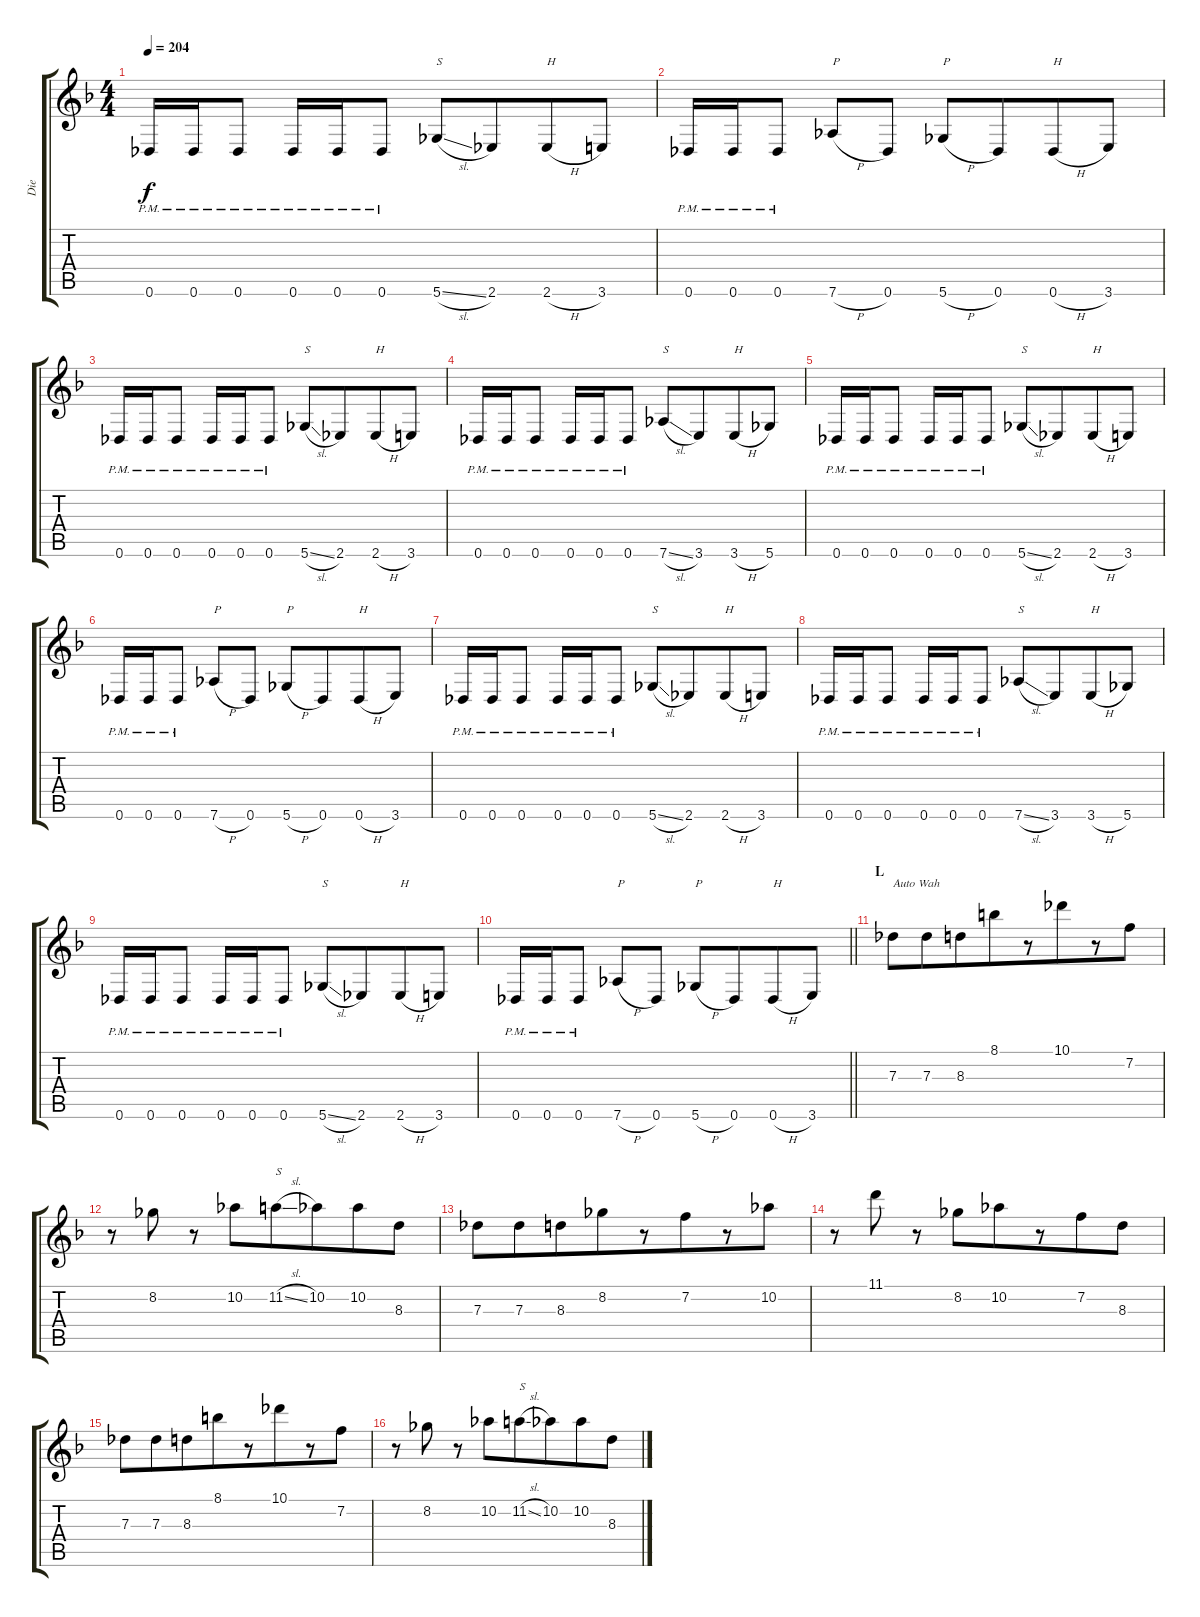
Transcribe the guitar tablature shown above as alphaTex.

\track ("Die" "Die") {instrument distortionguitar}
\staff {score tabs}
\tuning (Eb4 Bb3 Gb3 Db3 Ab2 Db2) {hide}
\ts (4 4)
\tempo 204
\clef g2
\ks f
0.6{pm}.16{dy f} 0.6{pm}.16 0.6{pm}.8 0.6{pm}.16 0.6{pm}.16 0.6{pm}.8 5.6{sl}.8{txt "S" beam merge} 2.6.8{beam merge} 2.6{h}.8{txt "H"} 3.6.8 |
0.6{pm}.16 0.6{pm}.16 0.6{pm}.8 7.6{h}.8{txt "P" beam merge} 0.6.8 5.6{h}.8{txt "P"} 0.6.8{beam merge} 0.6{h}.8{txt "H"} 3.6.8 |
0.6{pm}.16 0.6{pm}.16 0.6{pm}.8 0.6{pm}.16 0.6{pm}.16 0.6{pm}.8 5.6{sl}.8{txt "S" beam merge} 2.6.8{beam merge} 2.6{h}.8{txt "H"} 3.6.8 |
0.6{pm}.16 0.6{pm}.16 0.6{pm}.8 0.6{pm}.16 0.6{pm}.16 0.6{pm}.8 7.6{sl}.8{txt "S" beam merge} 3.6.8{beam merge} 3.6{h}.8{txt "H"} 5.6.8 |
0.6{pm}.16 0.6{pm}.16 0.6{pm}.8 0.6{pm}.16 0.6{pm}.16 0.6{pm}.8 5.6{sl}.8{txt "S" beam merge} 2.6.8{beam merge} 2.6{h}.8{txt "H"} 3.6.8 |
0.6{pm}.16 0.6{pm}.16 0.6{pm}.8 7.6{h}.8{txt "P" beam merge} 0.6.8 5.6{h}.8{txt "P"} 0.6.8{beam merge} 0.6{h}.8{txt "H"} 3.6.8 |
0.6{pm}.16 0.6{pm}.16 0.6{pm}.8 0.6{pm}.16 0.6{pm}.16 0.6{pm}.8 5.6{sl}.8{txt "S" beam merge} 2.6.8{beam merge} 2.6{h}.8{txt "H"} 3.6.8 |
0.6{pm}.16 0.6{pm}.16 0.6{pm}.8 0.6{pm}.16 0.6{pm}.16 0.6{pm}.8 7.6{sl}.8{txt "S" beam merge} 3.6.8{beam merge} 3.6{h}.8{txt "H"} 5.6.8 |
0.6{pm}.16 0.6{pm}.16 0.6{pm}.8 0.6{pm}.16 0.6{pm}.16 0.6{pm}.8 5.6{sl}.8{txt "S" beam merge} 2.6.8{beam merge} 2.6{h}.8{txt "H"} 3.6.8 |
\barLineRight lightlight
0.6{pm}.16 0.6{pm}.16 0.6{pm}.8 7.6{h}.8{txt "P" beam merge} 0.6.8 5.6{h}.8{txt "P"} 0.6.8{beam merge} 0.6{h}.8{txt "H"} 3.6.8 |
\section ("" "L")
7.3.8{txt "Auto Wah" beam merge} 7.3.8{beam merge} 8.3.8 8.1.8{beam merge} r.8{beam merge} 10.1.8{beam merge} r.8{beam merge} 7.2.8 |
r.8{beam merge} 8.2.8 r.8 10.2.8{beam merge} 11.2{sl}.8{txt "S" beam merge} 10.2.8{beam merge} 10.2.8{beam merge} 8.3.8 |
7.3.8{beam merge} 7.3.8{beam merge} 8.3.8 8.2.8{beam merge} r.8{beam merge} 7.2.8{beam merge} r.8{beam merge} 10.2.8 |
r.8{beam merge} 11.1.8 r.8 8.2.8{beam merge} 10.2.8{beam merge} r.8{beam merge} 7.2.8{beam merge} 8.3.8 |
7.3.8{beam merge} 7.3.8{beam merge} 8.3.8 8.1.8{beam merge} r.8{beam merge} 10.1.8{beam merge} r.8{beam merge} 7.2.8 |
r.8{beam merge} 8.2.8 r.8 10.2.8{beam merge} 11.2{sl}.8{txt "S" beam merge} 10.2.8{beam merge} 10.2.8{beam merge} 8.3.8
